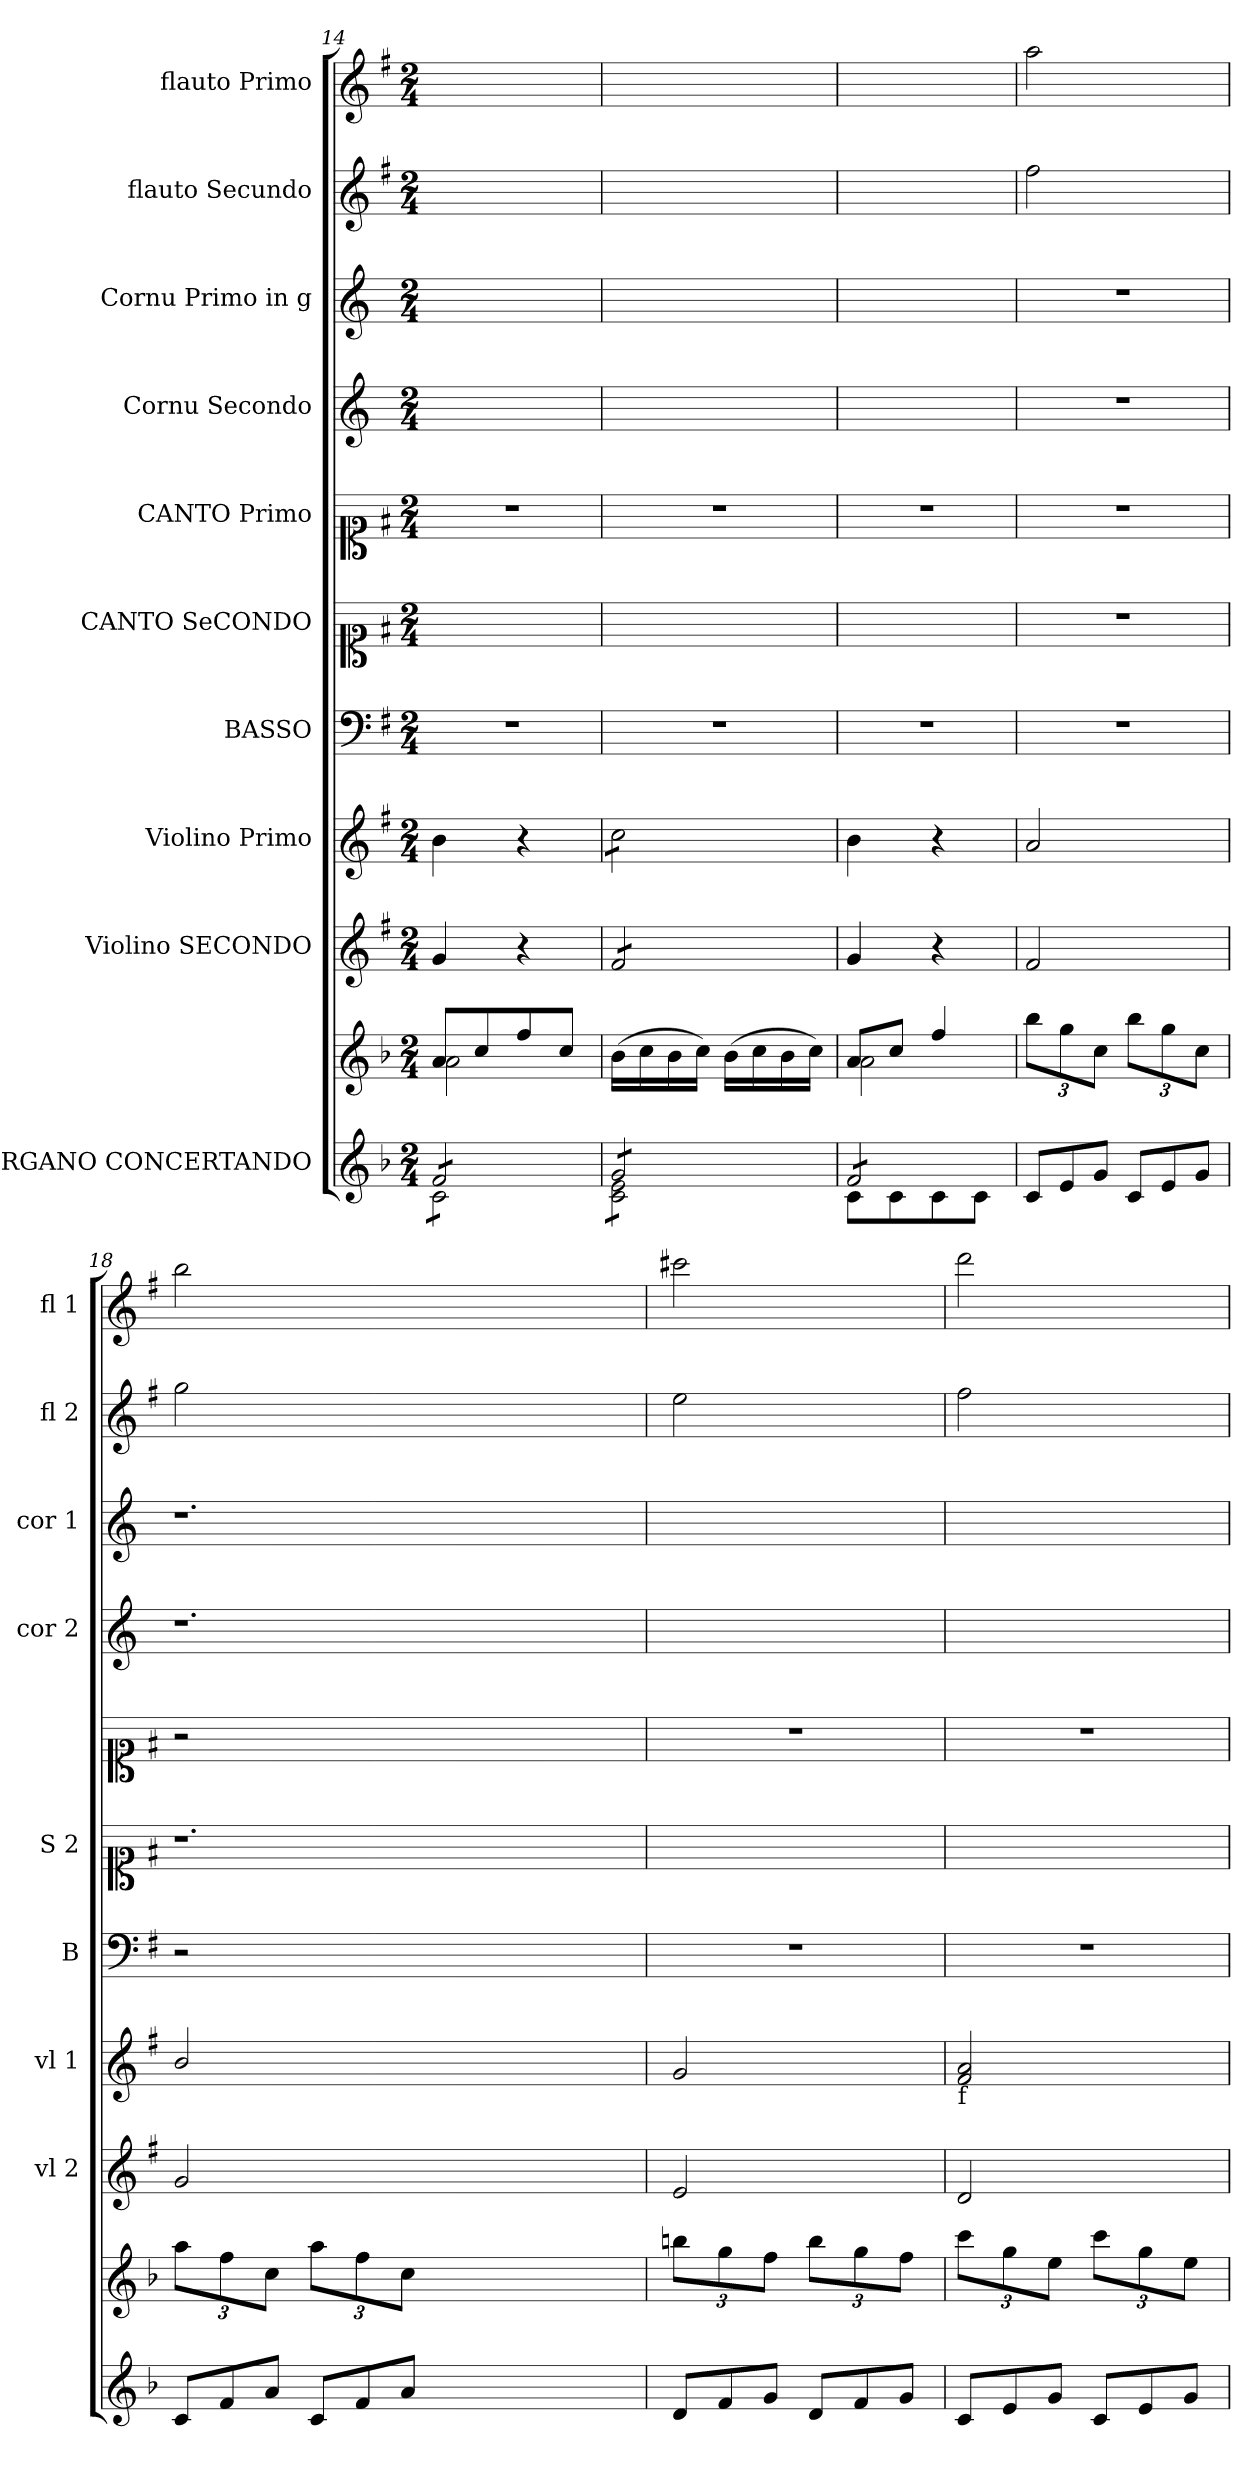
**kern	**kern	**kern	**kern	**dynam	**kern	**kern	**kern	**kern	**kern	**kern	**dynam	**kern	**dynam
*part10	*part10	*part9	*part8	*part8	*part7	*part6	*part5	*part4	*part3	*part2	*part2	*part1	*part1
*staff11	*staff10	*staff9	*staff8	*staff8	*staff7	*staff6	*staff5	*staff4	*staff3	*staff2	*staff2	*staff1	*staff1
*I"ORGANO CONCERTANDO	*	*I"Violino SECONDO	*I"Violino Primo	*	*I"BASSO	*I"CANTO SeCONDO	*I"CANTO Primo	*I"Cornu Secondo	*I"Cornu Primo in g	*I"flauto Secundo	*	*I"flauto Primo	*
*	*	*I'vl 2	*I'vl 1	*	*I'B	*I'S 2	*	*I'cor 2	*I'cor 1	*I'fl 2	*	*I'fl 1	*
*clefG2	*clefG2	*clefG2	*clefG2	*	*clefF4	*clefC1	*clefC1	*clefG2	*clefG2	*clefG2	*	*clefG2	*
*ITrd-1c-2	*ITrd-1c-2	*	*	*	*	*	*	*ITrd3c5	*ITrd3c5	*	*	*	*
*k[f#]	*k[f#]	*k[f#]	*k[f#]	*	*k[f#]	*k[f#]	*k[f#]	*k[f#]	*k[f#]	*k[f#]	*	*k[f#]	*
*G:	*G:	*G:	*G:	*	*G:	*G:	*G:	*G:	*G:	*G:	*	*G:	*
*M2/4	*M2/4	*M2/4	*M2/4	*	*M2/4	*M2/4	*M2/4	*M2/4	*M2/4	*M2/4	*	*M2/4	*
=14	=14	=14	=14	=14	=14	=14	=14	=14	=14	=14	=14	=14	=14
*^	*^	*	*	*	*	*	*	*	*	*	*	*	*
*tremolo	*	*	*	*	*	*	*	*	*	*	*	*	*	*	*
8g/L	8d\L	8b/L	2b\	4g/	4b\	.	2r	2ryy	2r	2ryy	2ryy	2ryy	.	2ryy	.
8g/	8d\	8dd/	.	.	.	.	.	.	.	.	.	.	.	.	.
8g/	8d\	8gg/	.	4r	4r	.	.	.	.	.	.	.	.	.	.
8g/J	8d\J	8dd/J	.	.	.	.	.	.	.	.	.	.	.	.	.
*	*	*v	*v	*	*	*	*	*	*	*	*	*	*	*	*
=15	=15	=15	=15	=15	=15	=15	=15	=15	=15	=15	=15	=15	=15	=15
*	*	*	*tremolo	*	*	*	*	*	*	*	*	*	*	*
*	*	*	*	*tremolo	*	*	*	*	*	*	*	*	*	*
8a/L	8d\ 8f#\L	(16cc\LL	8f#/L	8cc\L	.	2r	2ryy	2r	2ryy	2ryy	2ryy	.	2ryy	.
.	.	16dd\	.	.	.	.	.	.	.	.	.	.	.	.
8a/	8d\ 8f#\	16cc\	8f#/	8cc\	.	.	.	.	.	.	.	.	.	.
.	.	16dd\JJ)	.	.	.	.	.	.	.	.	.	.	.	.
8a/	8d\ 8f#\	(16cc\LL	8f#/	8cc\	.	.	.	.	.	.	.	.	.	.
.	.	16dd\	.	.	.	.	.	.	.	.	.	.	.	.
8a/J	8d\ 8f#\J	16cc\	8f#/J	8cc\J	.	.	.	.	.	.	.	.	.	.
*	*	*	*	*Xtremolo	*	*	*	*	*	*	*	*	*	*
*	*	*	*Xtremolo	*	*	*	*	*	*	*	*	*	*	*
.	.	16dd\JJ)	.	.	.	.	.	.	.	.	.	.	.	.
=16	=16	=16	=16	=16	=16	=16	=16	=16	=16	=16	=16	=16	=16	=16
*	*	*^	*	*	*	*	*	*	*	*	*	*	*	*
8g/L	8d\L	8b/L	2b\	4g/	4b\	.	2r	2ryy	2r	2ryy	2ryy	2ryy	.	2ryy	.
8g/	8d\	8dd/J	.	.	.	.	.	.	.	.	.	.	.	.	.
8g/	8d\	4gg/	.	4r	4r	.	.	.	.	.	.	.	.	.	.
8g/J	8d\J	.	.	.	.	.	.	.	.	.	.	.	.	.	.
*Xtremolo	*	*	*	*	*	*	*	*	*	*	*	*	*	*	*
*v	*v	*	*	*	*	*	*	*	*	*	*	*	*	*	*
*	*v	*v	*	*	*	*	*	*	*	*	*	*	*	*
=17	=17	=17	=17	=17	=17	=17	=17	=17	=17	=17	=17	=17	=17
*Xtuplet	*	*	*	*	*	*	*	*	*	*	*	*	*
!	!	!	!	!LO:DY:a	!	!	!	!	!	!	!LO:DY:a	!	!LO:DY:a
12d/L	12ccc\L	2f#/	2a/	Piano	2r	2r	2r	2r	2r	2ff#\	Piano	2aa\	Pia
12f#/	12aa\	.	.	.	.	.	.	.	.	.	.	.	.
12a/J	12dd\J	.	.	.	.	.	.	.	.	.	.	.	.
12d/L	12ccc\L	.	.	.	.	.	.	.	.	.	.	.	.
12f#/	12aa\	.	.	.	.	.	.	.	.	.	.	.	.
12a/J	12dd\J	.	.	.	.	.	.	.	.	.	.	.	.
=18	=18	=18	=18	=18	=18	=18	=18	=18	=18	=18	=18	=18	=18
12d/L	12bb\L	2g/	2b/	.	2r	1.r	2r	1.r	1.r	2gg\	.	2bb\	.
12g/	12gg\	.	.	.	.	.	.	.	.	.	.	.	.
12b/J	12dd\J	.	.	.	.	.	.	.	.	.	.	.	.
12d/L	12bb\L	.	.	.	.	.	.	.	.	.	.	.	.
12g/	12gg\	.	.	.	.	.	.	.	.	.	.	.	.
12b/J	12dd\J	.	.	.	.	.	.	.	.	.	.	.	.
1ryy	1ryy	1ryy	1ryy	.	1ryy	.	1ryy	.	.	1ryy	.	1ryy	.
=19	=19	=19	=19	=19	=19	=19	=19	=19	=19	=19	=19	=19	=19
12e/L	12ccc#X\L	2e/	2g/	.	2r	2ryy	2r	2ryy	2ryy	2ee\	.	2ccc#X\	.
12g/	12aa\	.	.	.	.	.	.	.	.	.	.	.	.
12a/J	12gg\J	.	.	.	.	.	.	.	.	.	.	.	.
12e/L	12ccc#\L	.	.	.	.	.	.	.	.	.	.	.	.
12g/	12aa\	.	.	.	.	.	.	.	.	.	.	.	.
12a/J	12gg\J	.	.	.	.	.	.	.	.	.	.	.	.
=20	=20	=20	=20	=20	=20	=20	=20	=20	=20	=20	=20	=20	=20
!	!	!	!LO:TX:b:t=f	!	!	!	!	!	!	!	!	!	!
12d/L	12ddd\L	2d/	2f#/ 2a/	.	2r	2ryy	2r	2ryy	2ryy	2ff#\	.	2ddd\	.
12f#/	12aa\	.	.	.	.	.	.	.	.	.	.	.	.
12a/J	12ff#\J	.	.	.	.	.	.	.	.	.	.	.	.
12d/L	12ddd\L	.	.	.	.	.	.	.	.	.	.	.	.
12f#/	12aa\	.	.	.	.	.	.	.	.	.	.	.	.
12a/J	12ff#\J	.	.	.	.	.	.	.	.	.	.	.	.
=	=	=	=	=	=	=	=	=	=	=	=	=	=
*-	*-	*-	*-	*-	*-	*-	*-	*-	*-	*-	*-	*-	*-
